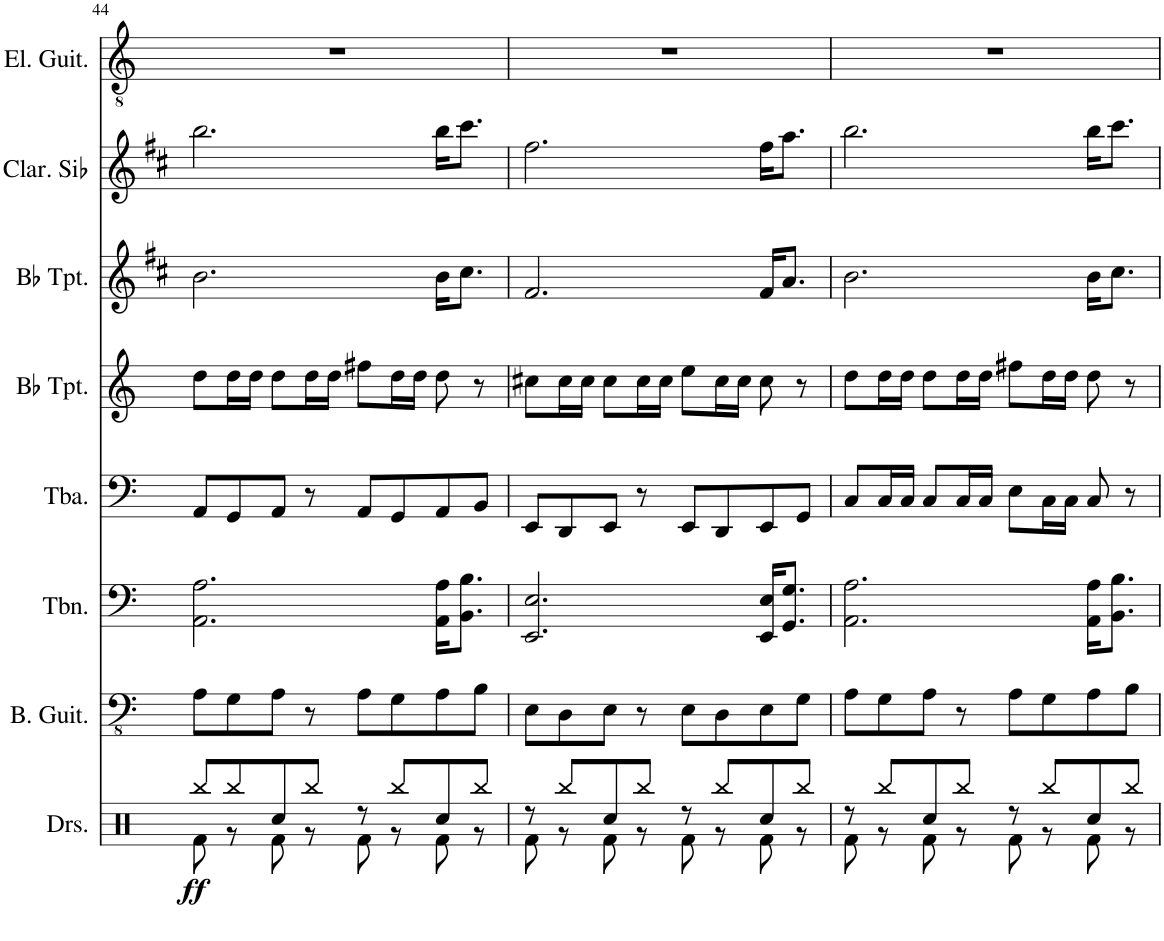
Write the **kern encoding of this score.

**kern	**dynam	**kern	**kern	**kern	**kern	**kern	**kern	**kern
*part8	*part8	*part7	*part6	*part5	*part4	*part3	*part2	*part1
*staff8	*staff8	*staff7	*staff6	*staff5	*staff4	*staff3	*staff2	*staff1
*I"Drumset	*	*I"Bass Guitar	*I"Trombone	*I"Tuba	*I"Bb Trumpet	*I"Bb Trumpet	*I"Clarinette en Sib	*I"Electric Guitar
*I'Drs.	*	*I'B. Guit.	*I'Tbn.	*I'Tba.	*I'Bb Tpt.	*I'Bb Tpt.	*I'Clar. Sib	*I'El. Guit.
!!LO:PB:g=z
*clefX	*	*clefFv4	*clefF4	*clefF4	*clefG2	*clefG2	*clefG2	*clefGv2
*	*	*	*	*	*Trd1c2	*Trd1c2	*Trd1c2	*
*k[]	*	*k[]	*k[]	*k[]	*k[]	*k[f#c#]	*k[f#c#]	*k[]
*M4/4	*	*M4/4	*M4/4	*M4/4	*M4/4	*M4/4	*M4/4	*M4/4
=44	=44	=44	=44	=44	=44	=44	=44	=44
*^	*	*	*	*	*	*	*	*
!	!	!LO:DY:b	!	!	!	!	!	!	!
8Rbb/L	8Rf\	ff	8AA\L	2.AA\ 2.A\	8AA/L	8dd\L	2.b\	2.bb\	1r
8Rbb/	8r	.	8GG\	.	8GG/	16dd\L	.	.	.
.	.	.	.	.	.	16dd\JJ	.	.	.
8Rcc/	8Rf\	.	8AA\J	.	8AA/J	8dd\L	.	.	.
8Rbb/J	8r	.	8r	.	8r	16dd\L	.	.	.
.	.	.	.	.	.	16dd\JJ	.	.	.
8r	8Rf\	.	8AA\L	.	8AA/L	8ff#X\L	.	.	.
8Rbb/L	8r	.	8GG\	.	8GG/	16dd\L	.	.	.
.	.	.	.	.	.	16dd\JJ	.	.	.
8Rcc/	8Rf\	.	8AA\	16AA\ 16A\KL	8AA/	8dd\	16b\KL	16bb\KL	.
.	.	.	.	8.BB\ 8.B\J	.	.	8.cc#\J	8.ccc#\J	.
8Rbb/J	8r	.	8BB\J	.	8BB/J	8r	.	.	.
=45	=45	=45	=45	=45	=45	=45	=45	=45	=45
8r	8Rf\	.	8EE\L	2.EE/ 2.E/	8EE/L	8cc#X\L	2.f#/	2.ff#\	1r
8Rbb/L	8r	.	8DD\	.	8DD/	16cc#\L	.	.	.
.	.	.	.	.	.	16cc#\JJ	.	.	.
8Rcc/	8Rf\	.	8EE\J	.	8EE/J	8cc#\L	.	.	.
8Rbb/J	8r	.	8r	.	8r	16cc#\L	.	.	.
.	.	.	.	.	.	16cc#\JJ	.	.	.
8r	8Rf\	.	8EE\L	.	8EE/L	8ee\L	.	.	.
8Rbb/L	8r	.	8DD\	.	8DD/	16cc#\L	.	.	.
.	.	.	.	.	.	16cc#\JJ	.	.	.
8Rcc/	8Rf\	.	8EE\	16EE/ 16E/KL	8EE/	8cc#\	16f#/KL	16ff#\KL	.
.	.	.	.	8.GG/ 8.G/J	.	.	8.a/J	8.aa\J	.
8Rbb/J	8r	.	8GG\J	.	8GG/J	8r	.	.	.
=46	=46	=46	=46	=46	=46	=46	=46	=46	=46
8r	8Rf\	.	8AA\L	2.AA\ 2.A\	8C/L	8dd\L	2.b\	2.bb\	1r
8Rbb/L	8r	.	8GG\	.	16C/L	16dd\L	.	.	.
.	.	.	.	.	16C/JJ	16dd\JJ	.	.	.
8Rcc/	8Rf\	.	8AA\J	.	8C/L	8dd\L	.	.	.
8Rbb/J	8r	.	8r	.	16C/L	16dd\L	.	.	.
.	.	.	.	.	16C/JJ	16dd\JJ	.	.	.
8r	8Rf\	.	8AA\L	.	8E\L	8ff#X\L	.	.	.
8Rbb/L	8r	.	8GG\	.	16C\L	16dd\L	.	.	.
.	.	.	.	.	16C\JJ	16dd\JJ	.	.	.
8Rcc/	8Rf\	.	8AA\	16AA\ 16A\KL	8C/	8dd\	16b\KL	16bb\KL	.
.	.	.	.	8.BB\ 8.B\J	.	.	8.cc#\J	8.ccc#\J	.
8Rbb/J	8r	.	8BB\J	.	8r	8r	.	.	.
*v	*v	*	*	*	*	*	*	*	*
=	=	=	=	=	=	=	=	=
*-	*-	*-	*-	*-	*-	*-	*-	*-
